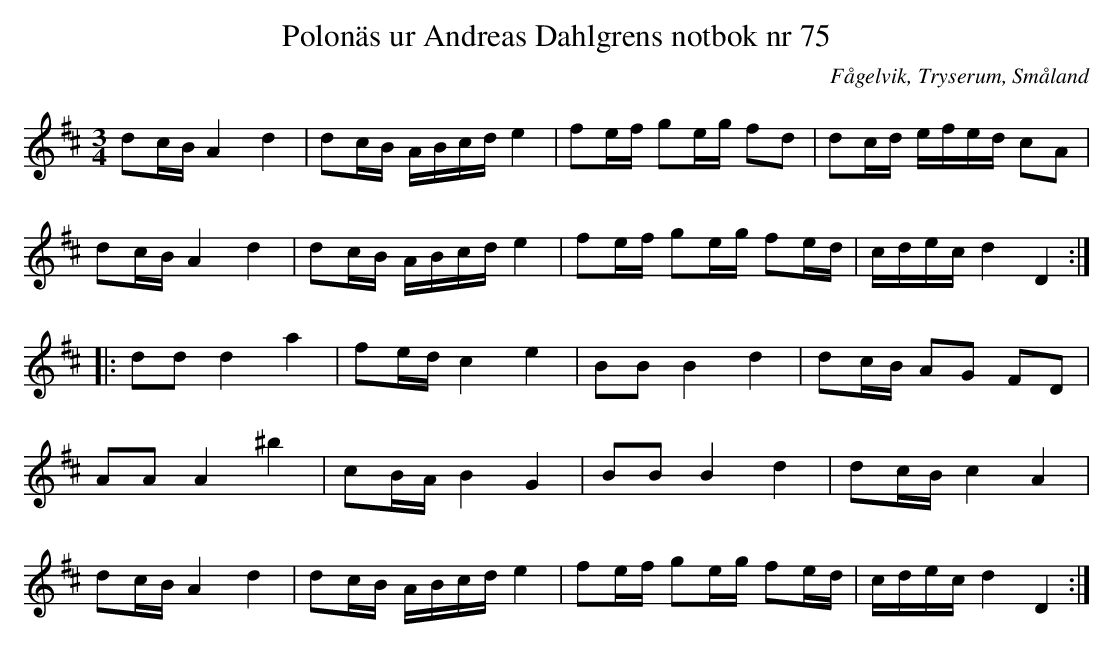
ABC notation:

X:1
T: Polonäs ur Andreas Dahlgrens notbok nr 75
O: Fågelvik, Tryserum, Småland
M: 3/4
L: 1/16
K: D
d2cB A4 d4 | d2cB ABcd e4 | f2ef g2eg f2d2 | d2cd efed c2A2 |
d2cB A4 d4 | d2cB ABcd e4 | f2ef g2eg f2ed | cdec d4 D4 ::
d2d2 d4 a4 | f2ed c4 e4 | B2B2 B4 d4 | d2cB A2G2 F2D2 |
A2A2 A4 ^b4 | c2BA B4 G4 | B2B2 B4 d4 | d2cB c4 A4 |
d2cB A4 d4 | d2cB ABcd e4 | f2ef g2eg f2ed | cdec d4 D4 :|
